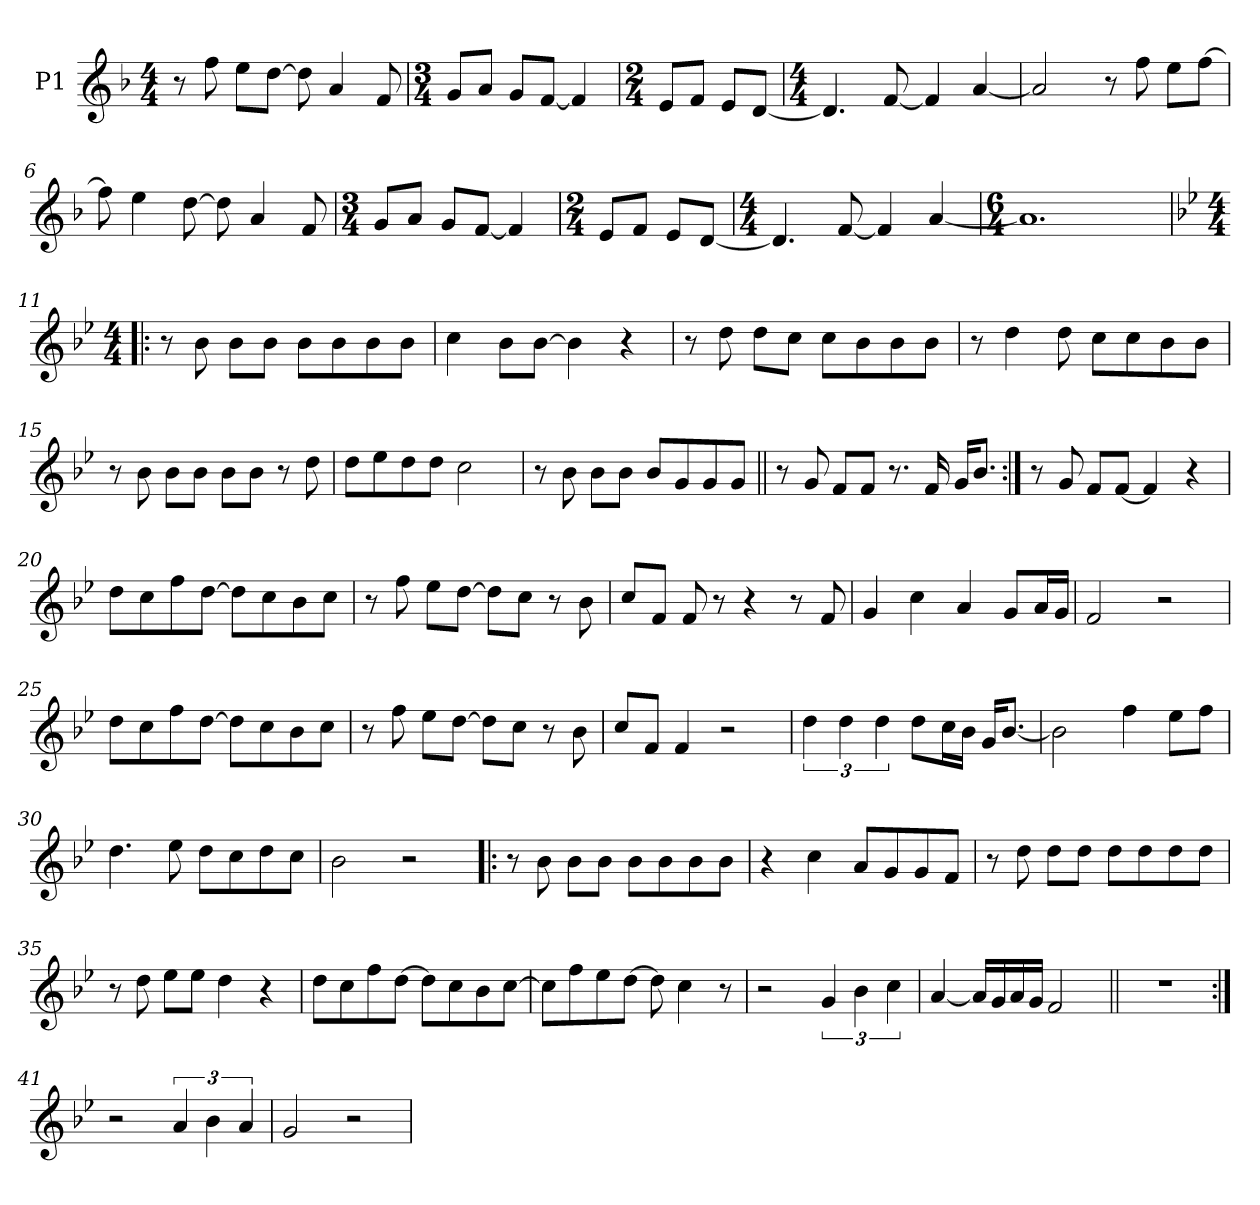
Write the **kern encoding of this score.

**kern
*part1
*staff1
*I"P1
*clefG2
*k[b-]
*d:
*M4/4
*MM102
=1
8r
8ff\
8ee\L
[>8dd\J
8dd\]
4a/
8f/
=2
*M3/4
8g/L
8a/J
8g/L
[<8f/J
4f/]
=3
*M2/4
8e/L
8f/J
8e/L
[<8d/J
=4
*M4/4
4.d/]
[<8f/
4f/]
[<4a/
=5
2a/]
8r
8ff\
8ee\L
[>8ff\J
!!LO:LB:g=z
=6
8ff\]
4ee\
[>8dd\
8dd\]
4a/
8f/
=7
*M3/4
8g/L
8a/J
8g/L
[<8f/J
4f/]
=8
*M2/4
8e/L
8f/J
8e/L
[<8d/J
=9
*M4/4
4.d/]
[<8f/
4f/]
[<4a/
=10
*M6/4
1.a]
!!LO:LB:g=z
=11!|:
*k[b-e-]
*B-:
*M4/4
8r
8b-\
8b-\L
8b-\J
8b-\L
8b-\
8b-\
8b-\J
=12
4cc\
8b-\L
[>8b-\J
4b-\]
4r
=13
8r
8dd\
8dd\L
8cc\J
8cc\L
8b-\
8b-\
8b-\J
=14
8r
4dd\
8dd\
8cc\L
8cc\
8b-\
8b-\J
!!LO:LB:g=z
=15
8r
8b-\
8b-\L
8b-\J
8b-\L
8b-\J
8r
8dd\
=16
8dd\L
8ee-\
8dd\
8dd\J
2cc\
=17
8r
8b-\
8b-\L
8b-\J
8b-/L
8g/
8g/
8g/J
=18||
8r
8g/
8f/L
8f/J
8.r
16f/
16g/KL
8.b-/J
!!LO:LB:g=z
=19:|!
8r
8g/
8f/L
[<8f/J
4f/]
4r
=20
8dd\L
8cc\
8ff\
[>8dd\J
8dd\L]
8cc\
8b-\
8cc\J
=21
8r
8ff\
8ee-\L
[>8dd\J
8dd\L]
8cc\J
8r
8b-\
=22
8cc/L
8f/J
8f/
8r
4r
8r
8f/
!!LO:LB:g=z
=23
4g/
4cc\
4a/
8g/L
16a/L
16g/JJ
=24
2f/
2r
=25
8dd\L
8cc\
8ff\
[>8dd\J
8dd\L]
8cc\
8b-\
8cc\J
=26
8r
8ff\
8ee-\L
[>8dd\J
8dd\L]
8cc\J
8r
8b-\
=27
8cc/L
8f/J
4f/
2r
!!LO:LB:g=z
=28
6dd\
6dd\
6dd\
8dd\L
16cc\L
16b-\JJ
16g/KL
[<8.b-/J
=29
2b-\]
4ff\
8ee-\L
8ff\J
=30
4.dd\
8ee-\
8dd\L
8cc\
8dd\
8cc\J
=31
2b-\
2r
=32!|:
8r
8b-\
8b-\L
8b-\J
8b-\L
8b-\
8b-\
8b-\J
!!LO:LB:g=z
=33
4r
4cc\
8a/L
8g/
8g/
8f/J
=34
8r
8dd\
8dd\L
8dd\J
8dd\L
8dd\
8dd\
8dd\J
=35
8r
8dd\
8ee-\L
8ee-\J
4dd\
4r
=36
8dd\L
8cc\
8ff\
[>8dd\J
8dd\L]
8cc\
8b-\
[>8cc\J
=37
8cc\L]
8ff\
8ee-\
[>8dd\J
8dd\]
4cc\
8r
!!LO:LB:g=z
=38
2r
6g/
6b-\
6cc\
=39
[<4a/
16a/LL]
16g/
16a/
16g/JJ
2f/
=40||
1r
=41:|!
2r
6a/
6b-\
6a/
=42
2g/
2r
=
*-
